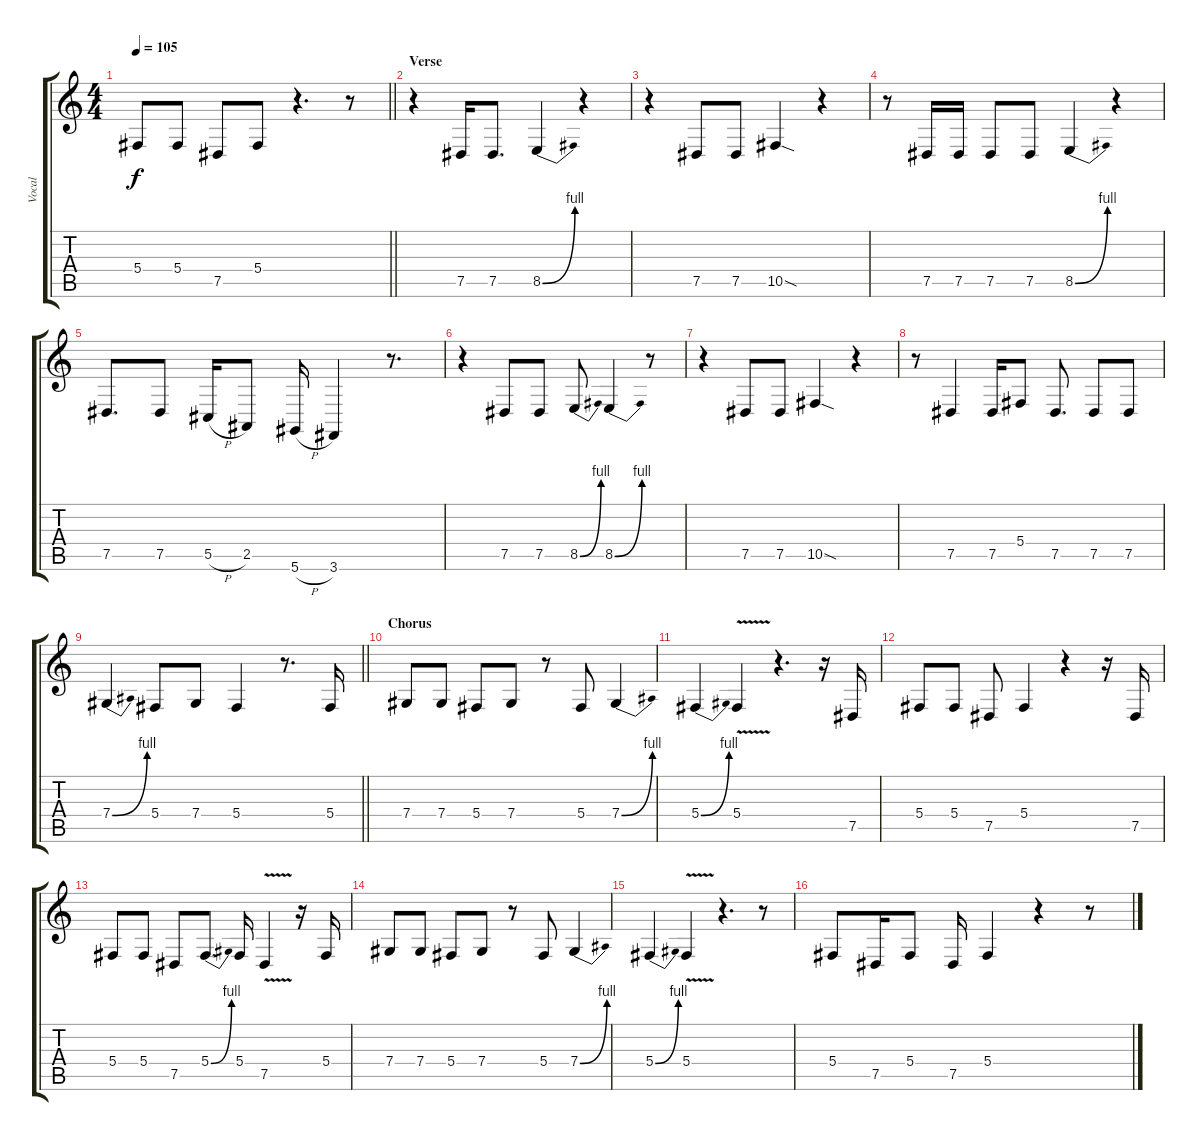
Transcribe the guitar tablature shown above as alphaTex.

\track ("Vocal" "Vocal") {instrument tangoaccordion}
\staff {score tabs}
\tuning (Eb4 Bb3 Gb3 Db3 Ab2 Eb2) {hide}
\ts (4 4)
\tempo 105
\clef g2
\barLineRight lightlight
\ks c
5.4.8{dy f} 5.4.8 7.5.8 5.4.8 r.4{d} r.8 |
\section ("" "Verse")
r.4 7.5.16 7.5.8{d} 8.5{be (bend 0 0 60 4)}.4 r.4 |
r.4 7.5.8 7.5.8 10.5{sod}.4 r.4 |
r.8 7.5.16 7.5.16 7.5.8 7.5.8 8.5{be (bend 0 0 60 4)}.4 r.4 |
7.5.8{d} 7.5.8 5.5{h}.16 2.5.8 5.6{h}.16 3.6.4 r.8{d} |
r.4 7.5.8 7.5.8 8.5{be (bend 0 0 60 4)}.8 8.5{be (bend 0 0 60 4)}.4 r.8 |
r.4 7.5.8 7.5.8 10.5{sod}.4 r.4 |
r.8 7.5.4 7.5.16 5.4.8 7.5.8{d} 7.5.8 7.5.8 |
\barLineRight lightlight
7.4{be (bend 0 0 60 4)}.4 5.4.8 7.4.8 5.4.4 r.8{d} 5.4.16 |
\section ("" "Chorus")
7.4.8 7.4.8 5.4.8 7.4.8 r.8 5.4.8 7.4{be (bend 0 0 60 4)}.4 |
5.4{be (bend 0 0 60 4)}.4 5.4{v}.4 r.4{d} r.16 7.5.16 |
5.4.8 5.4.8 7.5.8 5.4.4 r.4 r.16 7.5.16 |
5.4.8 5.4.8 7.5.8 5.4{be (bend 0 0 60 4)}.8{d} 5.4.16 7.5{v}.4 r.16 5.4.16 |
7.4.8 7.4.8 5.4.8 7.4.8 r.8 5.4.8 7.4{be (bend 0 0 60 4)}.4 |
5.4{be (bend 0 0 60 4)}.4 5.4{v}.4 r.4{d} r.8 |
5.4.8 7.5.16 5.4.8 7.5.16 5.4.4 r.4 r.8
